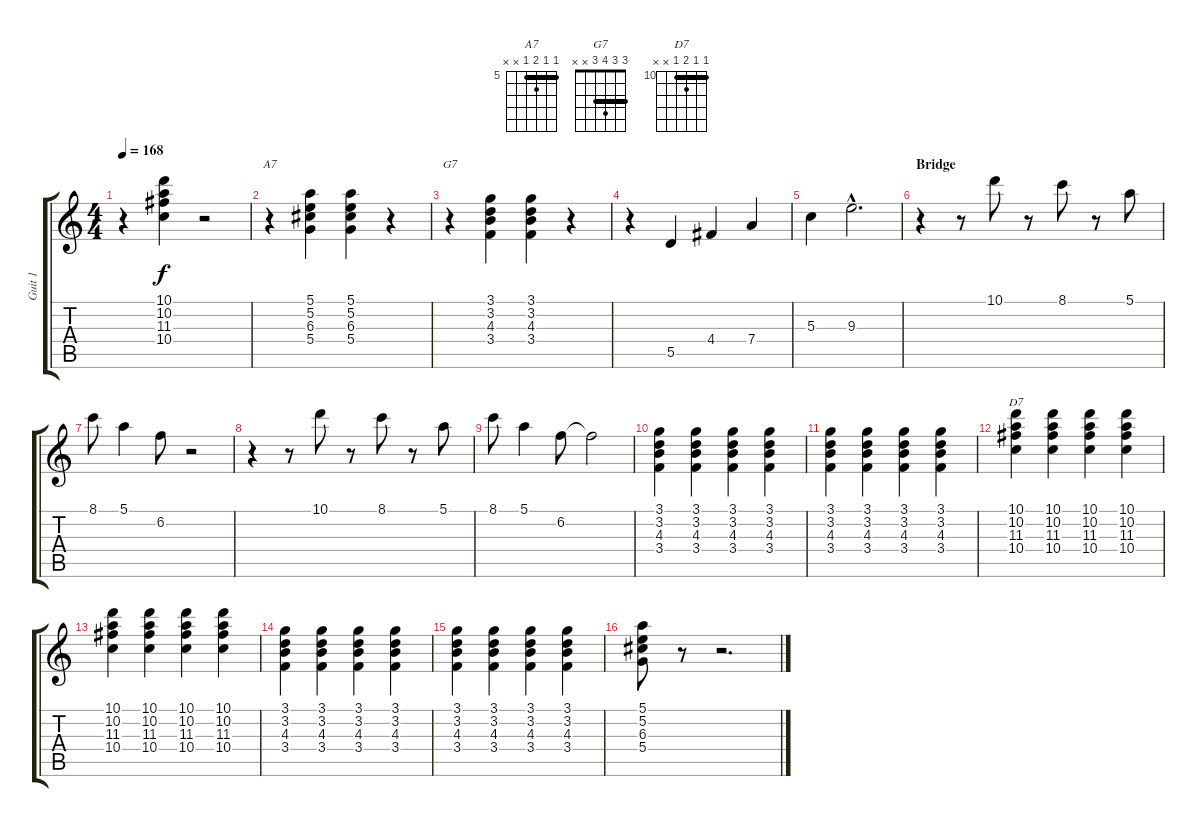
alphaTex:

\track ("Guit 1" "Guit 1") {instrument electricguitarclean}
\staff {score tabs}
\tuning (E4 B3 G3 D3 A2 E2) {hide}
\chord ("A7" 5 5 6 5 x x) {firstfret 5 barre 5}
\chord ("G7" 3 3 4 3 x x) {barre 3}
\chord ("D7" 10 10 11 10 x x) {firstfret 10 barre 10}
\ts (4 4)
\tempo 168
\clef g2
\ks c
r.4{dy f} (10.1 10.2 11.3 10.4).4 r.2 |
r.4{ch "A7"} (5.1 5.2 6.3 5.4).4 (5.1 5.2 6.3 5.4).4 r.4 |
r.4{ch "G7"} (3.1 3.2 4.3 3.4).4 (3.1 3.2 4.3 3.4).4 r.4 |
r.4 5.5.4 4.4.4 7.4.4 |
5.3.4 9.3{hac}.2{d} |
\section ("" "Bridge")
r.4 r.8 10.1.8 r.8 8.1.8 r.8 5.1.8 |
8.1.8 5.1.4 6.2.8 r.2 |
r.4 r.8 10.1.8 r.8 8.1.8 r.8 5.1.8 |
8.1.8 5.1.4 6.2.8 6.2{t}.2 |
(3.1 3.2 4.3 3.4).4 (3.1 3.2 4.3 3.4).4 (3.1 3.2 4.3 3.4).4 (3.1 3.2 4.3 3.4).4 |
(3.1 3.2 4.3 3.4).4 (3.1 3.2 4.3 3.4).4 (3.1 3.2 4.3 3.4).4 (3.1 3.2 4.3 3.4).4 |
(10.1 10.2 11.3 10.4).4{ch "D7"} (10.1 10.2 11.3 10.4).4 (10.1 10.2 11.3 10.4).4 (10.1 10.2 11.3 10.4).4 |
(10.1 10.2 11.3 10.4).4 (10.1 10.2 11.3 10.4).4 (10.1 10.2 11.3 10.4).4 (10.1 10.2 11.3 10.4).4 |
(3.1 3.2 4.3 3.4).4 (3.1 3.2 4.3 3.4).4 (3.1 3.2 4.3 3.4).4 (3.1 3.2 4.3 3.4).4 |
(3.1 3.2 4.3 3.4).4 (3.1 3.2 4.3 3.4).4 (3.1 3.2 4.3 3.4).4 (3.1 3.2 4.3 3.4).4 |
(5.1 5.2 6.3 5.4).8 r.8 r.2{d}
